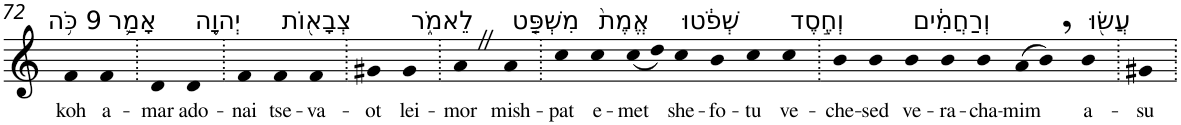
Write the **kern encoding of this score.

**kern	**text
*part1	*part1
*staff1	*staff1
*I"Piano	*
*I'Pno	*
!!LO:PB:g=z
*clefG2	*
*k[]	*
=72	=72
!LO:TX:a:t=9 כֹּ֥ה	!
!	!LO:LY:b
4f	koh
!LO:TX:a:t=אָמַ֛ר	!
!	!LO:LY:b
4f	a-
=73.	=73.
!	!LO:LY:b
4d	-mar
!LO:TX:a:t=יְהוָ֥ה	!
!	!LO:LY:b
4d	ado-
=74.	=74.
!	!LO:LY:b
4f	-nai
!LO:TX:a:t=צְבָא֖וֹת	!
!	!LO:LY:b
4f	tse-
!	!LO:LY:b
4f	-va-
=75.	=75.
!	!LO:LY:b
4g#X	-ot
!LO:TX:a:t=לֵאמֹ֑ר	!
!	!LO:LY:b
4g#	lei-
=76.	=76.
!	!LO:LY:b
4aZ	-mor
!LO:TX:a:t=מִשְׁפַּ֤ט	!
!	!LO:LY:b
4a	mish-
=77.	=77.
!	!LO:LY:b
4cc	-pat
!LO:TX:a:t=אֱמֶת֙	!
!	!LO:LY:b
4cc	e-
!	!LO:LY:b
(<8cc	-met
8dd)	.
!LO:TX:a:t=שְׁפֹ֔טוּ	!
!	!LO:LY:b
4cc	she-
!	!LO:LY:b
4b	-fo-
!	!LO:LY:b
4cc	-tu
!LO:TX:a:t=וְחֶ֣סֶד	!
!	!LO:LY:b
4cc	ve-
=78.	=78.
!	!LO:LY:b
4b	-che-
!	!LO:LY:b
4b	-sed
!LO:TX:a:t=וְרַחֲמִ֔ים	!
!	!LO:LY:b
4b	ve-
!	!LO:LY:b
4b	-ra-
!	!LO:LY:b
4b	-cha-
!	!LO:LY:b
(>8a	-mim
8b,)	.
!LO:TX:a:t=עֲשׂ֖וּ	!
!	!LO:LY:b
4b	a-
=79.	=79.
!	!LO:LY:b
4g#X	-su
=.	=.
*-	*-
